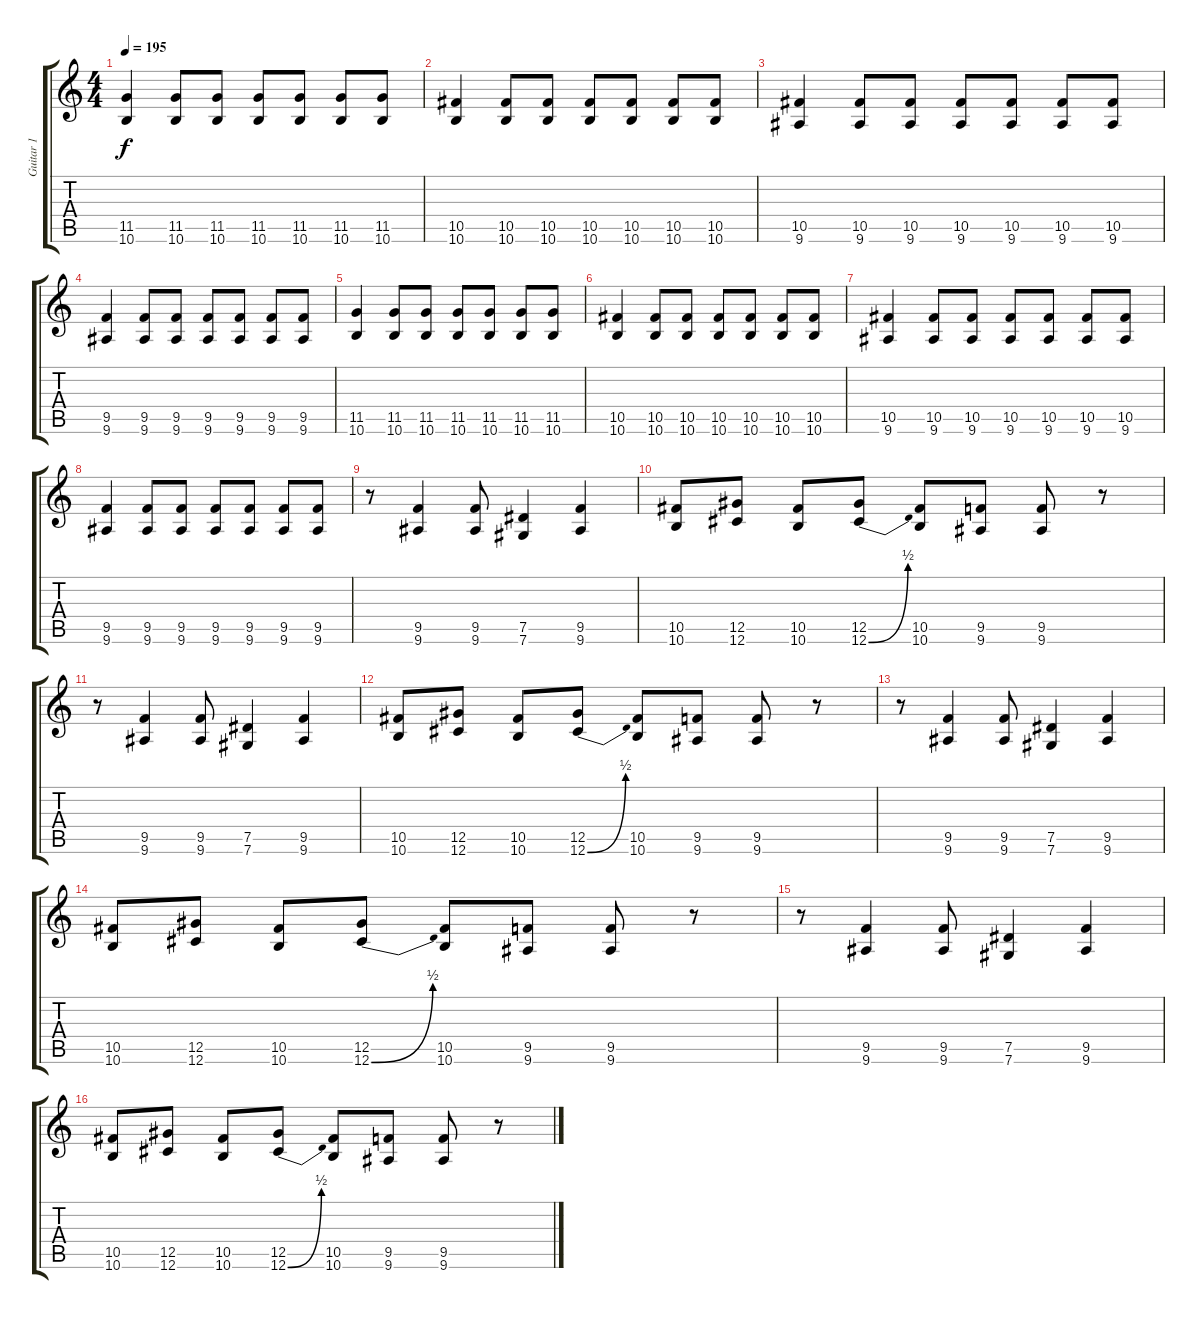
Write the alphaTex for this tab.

\track ("Guitar 1" "Guitar 1") {instrument overdrivenguitar}
\staff {score tabs}
\tuning (Eb4 Bb3 Gb3 Db3 Ab2 Db2) {hide}
\ts (4 4)
\tempo 195
\clef g2
\ks c
(11.5 10.6).4{dy f} (11.5 10.6).8 (11.5 10.6).8 (11.5 10.6).8 (11.5 10.6).8 (11.5 10.6).8 (11.5 10.6).8 |
(10.5 10.6).4 (10.5 10.6).8 (10.5 10.6).8 (10.5 10.6).8 (10.5 10.6).8 (10.5 10.6).8 (10.5 10.6).8 |
(10.5 9.6).4 (10.5 9.6).8 (10.5 9.6).8 (10.5 9.6).8 (10.5 9.6).8 (10.5 9.6).8 (10.5 9.6).8 |
(9.5 9.6).4 (9.5 9.6).8 (9.5 9.6).8 (9.5 9.6).8 (9.5 9.6).8 (9.5 9.6).8 (9.5 9.6).8 |
(11.5 10.6).4 (11.5 10.6).8 (11.5 10.6).8 (11.5 10.6).8 (11.5 10.6).8 (11.5 10.6).8 (11.5 10.6).8 |
(10.5 10.6).4 (10.5 10.6).8 (10.5 10.6).8 (10.5 10.6).8 (10.5 10.6).8 (10.5 10.6).8 (10.5 10.6).8 |
(10.5 9.6).4 (10.5 9.6).8 (10.5 9.6).8 (10.5 9.6).8 (10.5 9.6).8 (10.5 9.6).8 (10.5 9.6).8 |
(9.5 9.6).4 (9.5 9.6).8 (9.5 9.6).8 (9.5 9.6).8 (9.5 9.6).8 (9.5 9.6).8 (9.5 9.6).8 |
r.8 (9.5 9.6).4 (9.5 9.6).8 (7.5 7.6).4 (9.5 9.6).4 |
(10.5 10.6).8 (12.5 12.6).8 (10.5 10.6).8 (12.5 12.6{be (bend 0 0 60 2)}).8 (10.5 10.6).8 (9.5 9.6).8 (9.5 9.6).8 r.8 |
r.8 (9.5 9.6).4 (9.5 9.6).8 (7.5 7.6).4 (9.5 9.6).4 |
(10.5 10.6).8 (12.5 12.6).8 (10.5 10.6).8 (12.5 12.6{be (bend 0 0 60 2)}).8 (10.5 10.6).8 (9.5 9.6).8 (9.5 9.6).8 r.8 |
r.8 (9.5 9.6).4 (9.5 9.6).8 (7.5 7.6).4 (9.5 9.6).4 |
(10.5 10.6).8 (12.5 12.6).8 (10.5 10.6).8 (12.5 12.6{be (bend 0 0 60 2)}).8 (10.5 10.6).8 (9.5 9.6).8 (9.5 9.6).8 r.8 |
r.8 (9.5 9.6).4 (9.5 9.6).8 (7.5 7.6).4 (9.5 9.6).4 |
(10.5 10.6).8 (12.5 12.6).8 (10.5 10.6).8 (12.5 12.6{be (bend 0 0 60 2)}).8 (10.5 10.6).8 (9.5 9.6).8 (9.5 9.6).8 r.8
